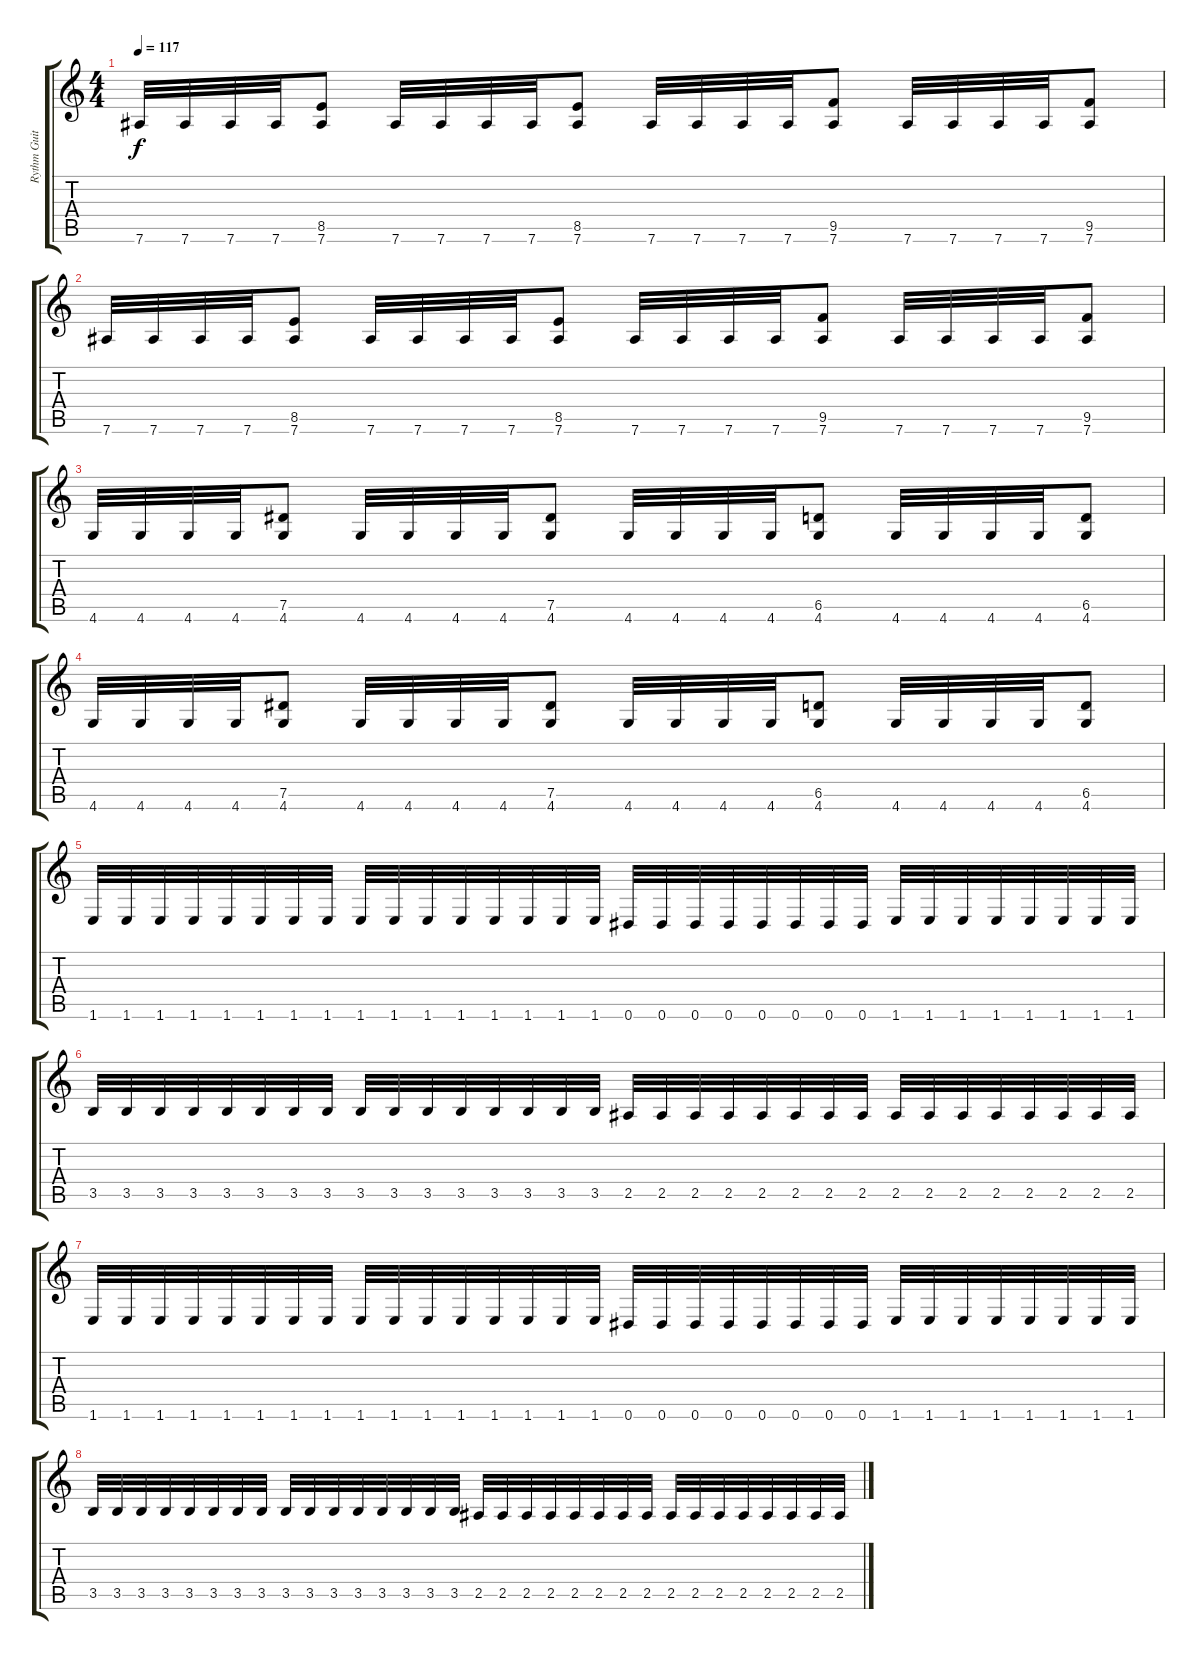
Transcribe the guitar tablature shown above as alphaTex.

\track ("Rythm Guitar" "Rythm Guit") {instrument distortionguitar}
\staff {score tabs}
\tuning (Eb4 Bb3 Gb3 Db3 Ab2 Eb2) {hide}
\ts (4 4)
\tempo 117
\clef g2
\ks c
7.6.32{dy f balance 16} 7.6.32 7.6.32 7.6.32 (8.5 7.6).8 7.6.32 7.6.32 7.6.32 7.6.32 (8.5 7.6).8 7.6.32 7.6.32 7.6.32 7.6.32 (9.5 7.6).8 7.6.32 7.6.32 7.6.32 7.6.32 (9.5 7.6).8 |
7.6.32{balance 16} 7.6.32 7.6.32 7.6.32 (8.5 7.6).8 7.6.32 7.6.32 7.6.32 7.6.32 (8.5 7.6).8 7.6.32 7.6.32 7.6.32 7.6.32 (9.5 7.6).8 7.6.32 7.6.32 7.6.32 7.6.32 (9.5 7.6).8 |
4.6.32 4.6.32 4.6.32 4.6.32 (7.5 4.6).8 4.6.32 4.6.32 4.6.32 4.6.32 (7.5 4.6).8 4.6.32 4.6.32 4.6.32 4.6.32 (6.5 4.6).8 4.6.32 4.6.32 4.6.32 4.6.32 (6.5 4.6).8 |
4.6.32 4.6.32 4.6.32 4.6.32 (7.5 4.6).8 4.6.32 4.6.32 4.6.32 4.6.32 (7.5 4.6).8 4.6.32 4.6.32 4.6.32 4.6.32 (6.5 4.6).8 4.6.32 4.6.32 4.6.32 4.6.32 (6.5 4.6).8 |
1.6.32 1.6.32 1.6.32 1.6.32 1.6.32 1.6.32 1.6.32 1.6.32 1.6.32 1.6.32 1.6.32 1.6.32 1.6.32 1.6.32 1.6.32 1.6.32 0.6.32 0.6.32 0.6.32 0.6.32 0.6.32 0.6.32 0.6.32 0.6.32 1.6.32 1.6.32 1.6.32 1.6.32 1.6.32 1.6.32 1.6.32 1.6.32 |
3.5.32 3.5.32 3.5.32 3.5.32 3.5.32 3.5.32 3.5.32 3.5.32 3.5.32 3.5.32 3.5.32 3.5.32 3.5.32 3.5.32 3.5.32 3.5.32 2.5.32 2.5.32 2.5.32 2.5.32 2.5.32 2.5.32 2.5.32 2.5.32 2.5.32 2.5.32 2.5.32 2.5.32 2.5.32 2.5.32 2.5.32 2.5.32 |
1.6.32 1.6.32 1.6.32 1.6.32 1.6.32 1.6.32 1.6.32 1.6.32 1.6.32 1.6.32 1.6.32 1.6.32 1.6.32 1.6.32 1.6.32 1.6.32 0.6.32 0.6.32 0.6.32 0.6.32 0.6.32 0.6.32 0.6.32 0.6.32 1.6.32 1.6.32 1.6.32 1.6.32 1.6.32 1.6.32 1.6.32 1.6.32 |
3.5.32 3.5.32 3.5.32 3.5.32 3.5.32 3.5.32 3.5.32 3.5.32 3.5.32 3.5.32 3.5.32 3.5.32 3.5.32 3.5.32 3.5.32 3.5.32 2.5.32 2.5.32 2.5.32 2.5.32 2.5.32 2.5.32 2.5.32 2.5.32 2.5.32 2.5.32 2.5.32 2.5.32 2.5.32 2.5.32 2.5.32 2.5.32
